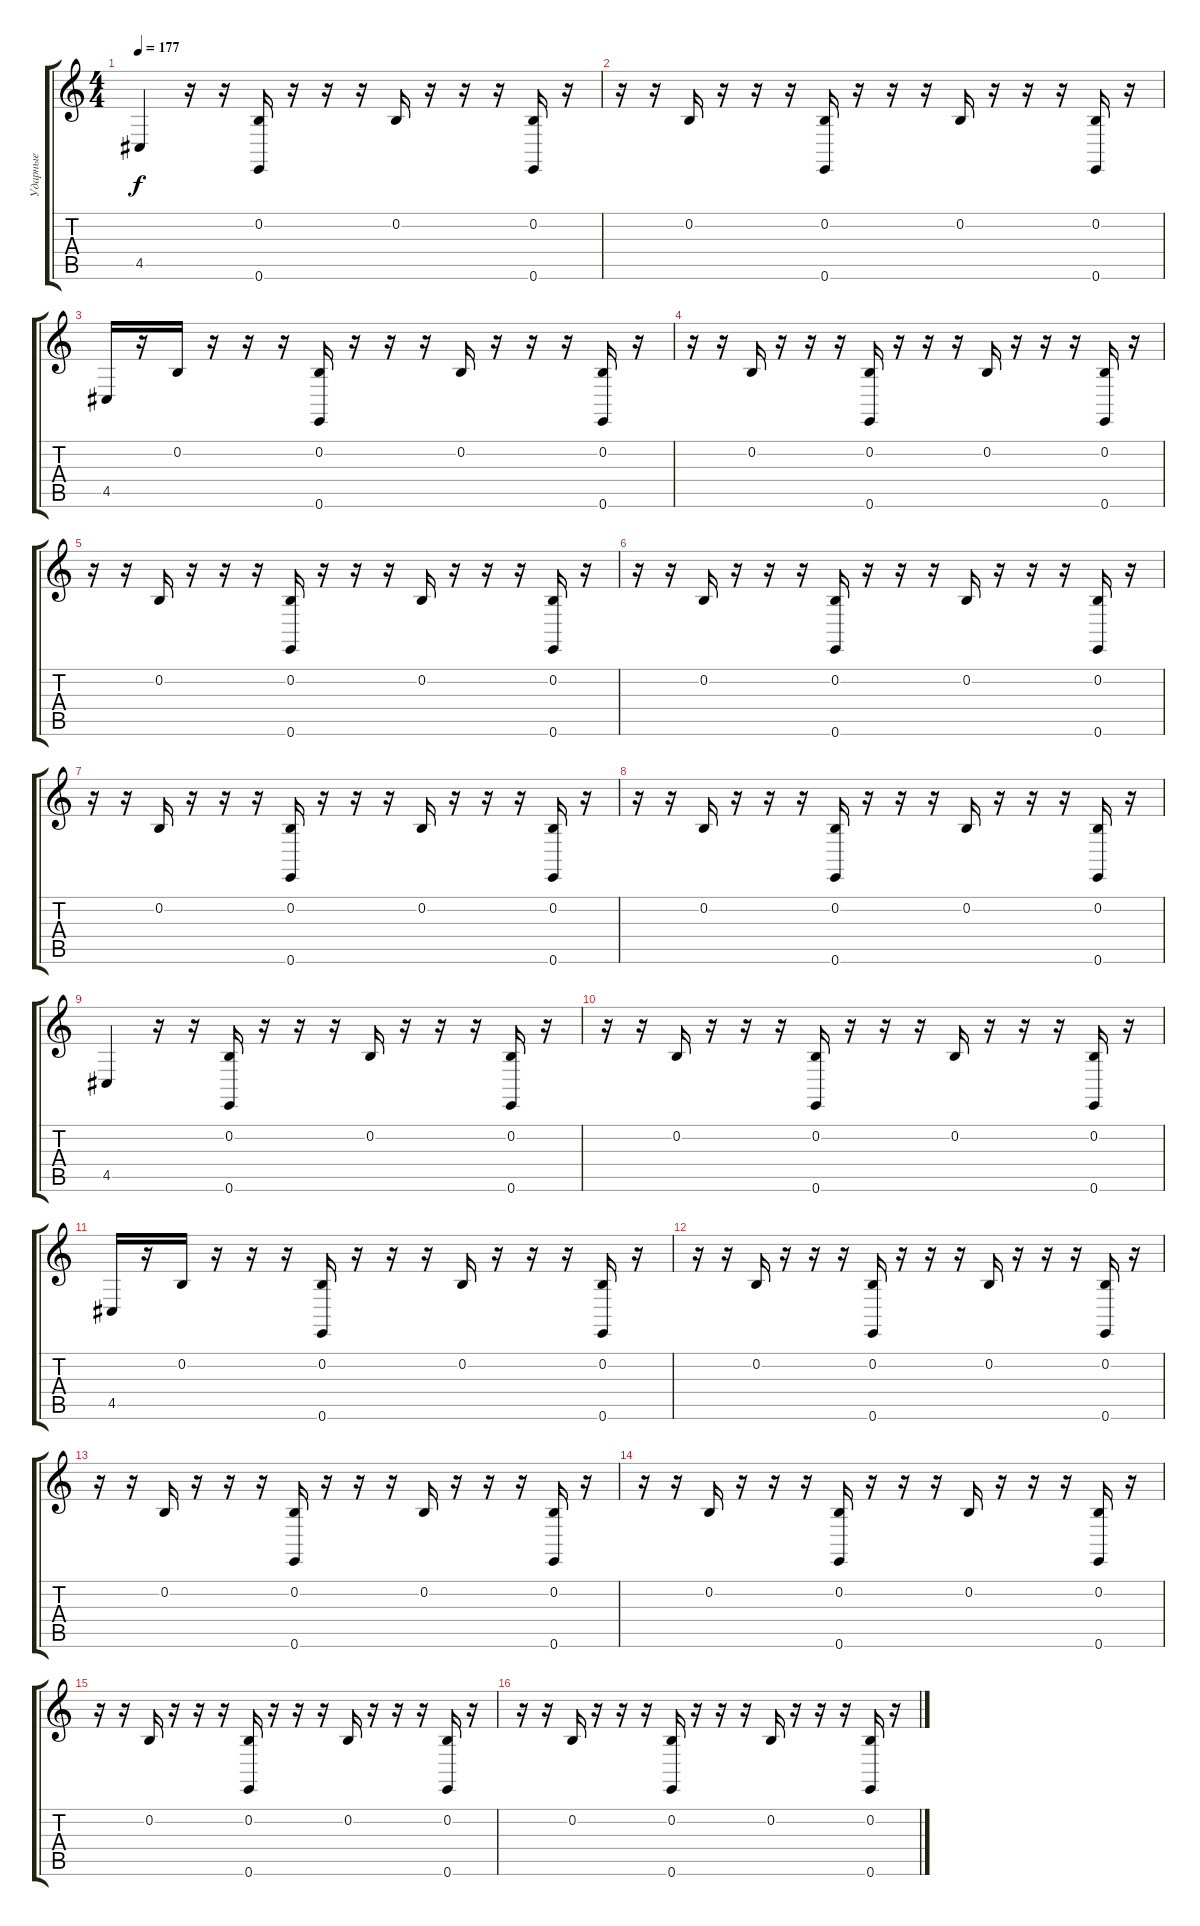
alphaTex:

\track ("Ударные" "Ударные") {instrument acousticgrandpiano}
\staff {score tabs}
\tuning (E4 B3 G3 D3 A2 E2) {hide}
\ts (4 4)
\tempo 177
\clef g2
\ks c
4.5.4{dy f} r.16 r.16 (0.2 0.6).16 r.16 r.16 r.16 0.2.16 r.16 r.16 r.16 (0.2 0.6).16 r.16 |
r.16 r.16 0.2.16 r.16 r.16 r.16 (0.2 0.6).16 r.16 r.16 r.16 0.2.16 r.16 r.16 r.16 (0.2 0.6).16 r.16 |
4.5.16 r.16 0.2.16 r.16 r.16 r.16 (0.2 0.6).16 r.16 r.16 r.16 0.2.16 r.16 r.16 r.16 (0.2 0.6).16 r.16 |
r.16 r.16 0.2.16 r.16 r.16 r.16 (0.2 0.6).16 r.16 r.16 r.16 0.2.16 r.16 r.16 r.16 (0.2 0.6).16 r.16 |
r.16 r.16 0.2.16 r.16 r.16 r.16 (0.2 0.6).16 r.16 r.16 r.16 0.2.16 r.16 r.16 r.16 (0.2 0.6).16 r.16 |
r.16 r.16 0.2.16 r.16 r.16 r.16 (0.2 0.6).16 r.16 r.16 r.16 0.2.16 r.16 r.16 r.16 (0.2 0.6).16 r.16 |
r.16 r.16 0.2.16 r.16 r.16 r.16 (0.2 0.6).16 r.16 r.16 r.16 0.2.16 r.16 r.16 r.16 (0.2 0.6).16 r.16 |
r.16 r.16 0.2.16 r.16 r.16 r.16 (0.2 0.6).16 r.16 r.16 r.16 0.2.16 r.16 r.16 r.16 (0.2 0.6).16 r.16 |
4.5.4 r.16 r.16 (0.2 0.6).16 r.16 r.16 r.16 0.2.16 r.16 r.16 r.16 (0.2 0.6).16 r.16 |
r.16 r.16 0.2.16 r.16 r.16 r.16 (0.2 0.6).16 r.16 r.16 r.16 0.2.16 r.16 r.16 r.16 (0.2 0.6).16 r.16 |
4.5.16 r.16 0.2.16 r.16 r.16 r.16 (0.2 0.6).16 r.16 r.16 r.16 0.2.16 r.16 r.16 r.16 (0.2 0.6).16 r.16 |
r.16 r.16 0.2.16 r.16 r.16 r.16 (0.2 0.6).16 r.16 r.16 r.16 0.2.16 r.16 r.16 r.16 (0.2 0.6).16 r.16 |
r.16 r.16 0.2.16 r.16 r.16 r.16 (0.2 0.6).16 r.16 r.16 r.16 0.2.16 r.16 r.16 r.16 (0.2 0.6).16 r.16 |
r.16 r.16 0.2.16 r.16 r.16 r.16 (0.2 0.6).16 r.16 r.16 r.16 0.2.16 r.16 r.16 r.16 (0.2 0.6).16 r.16 |
r.16 r.16 0.2.16 r.16 r.16 r.16 (0.2 0.6).16 r.16 r.16 r.16 0.2.16 r.16 r.16 r.16 (0.2 0.6).16 r.16 |
r.16 r.16 0.2.16 r.16 r.16 r.16 (0.2 0.6).16 r.16 r.16 r.16 0.2.16 r.16 r.16 r.16 (0.2 0.6).16 r.16
